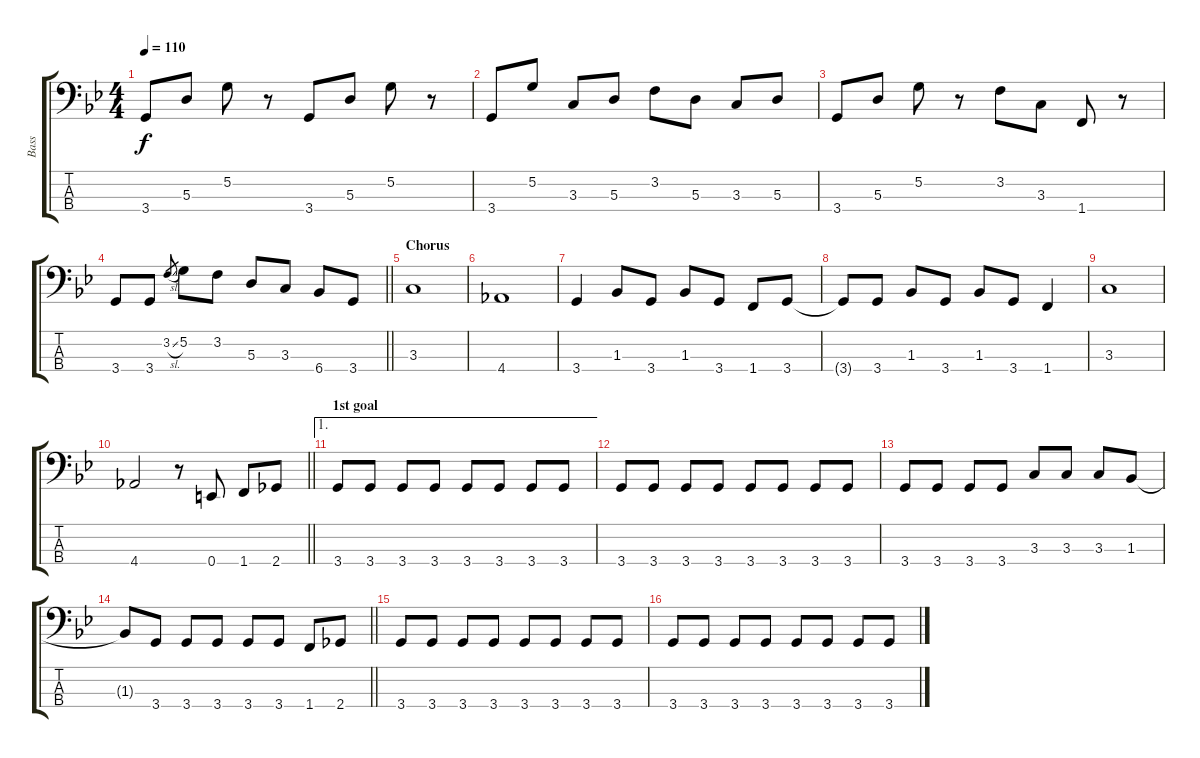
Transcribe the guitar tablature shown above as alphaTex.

\track ("Bass" "Bass") {instrument electricbasspick}
\staff {score tabs}
\tuning (G2 D2 A1 E1) {hide}
\ts (4 4)
\tempo 110
\clef f4
\ks bb
3.4.8{dy f} 5.3.8 5.2.8 r.8 3.4.8 5.3.8 5.2.8 r.8 |
3.4.8 5.2.8 3.3.8 5.3.8 3.2.8 5.3.8 3.3.8 5.3.8 |
3.4.8 5.3.8 5.2.8 r.8 3.2.8 3.3.8 1.4.8 r.8 |
\barLineRight lightlight
3.4.8 3.4.8 3.2{sl}.8{gr} 5.2.8 3.2.8 5.3.8 3.3.8 6.4.8 3.4.8 |
\section ("" "Chorus")
3.3.1 |
4.4.1 |
3.4.4 1.3.8 3.4.8 1.3.8 3.4.8 1.4.8 3.4.8 |
3.4{t}.8 3.4.8 1.3.8 3.4.8 1.3.8 3.4.8 1.4.4 |
3.3.1 |
\barLineRight lightlight
4.4.2 r.8 0.4.8 1.4.8 2.4.8 |
\ae 1
\section ("" "1st goal")
3.4.8 3.4.8 3.4.8 3.4.8 3.4.8 3.4.8 3.4.8 3.4.8 |
3.4.8 3.4.8 3.4.8 3.4.8 3.4.8 3.4.8 3.4.8 3.4.8 |
3.4.8 3.4.8 3.4.8 3.4.8 3.3.8 3.3.8 3.3.8 1.3.8 |
\barLineRight lightlight
1.3{t}.8 3.4.8 3.4.8 3.4.8 3.4.8 3.4.8 1.4.8 2.4.8 |
3.4.8 3.4.8 3.4.8 3.4.8 3.4.8 3.4.8 3.4.8 3.4.8 |
3.4.8 3.4.8 3.4.8 3.4.8 3.4.8 3.4.8 3.4.8 3.4.8
